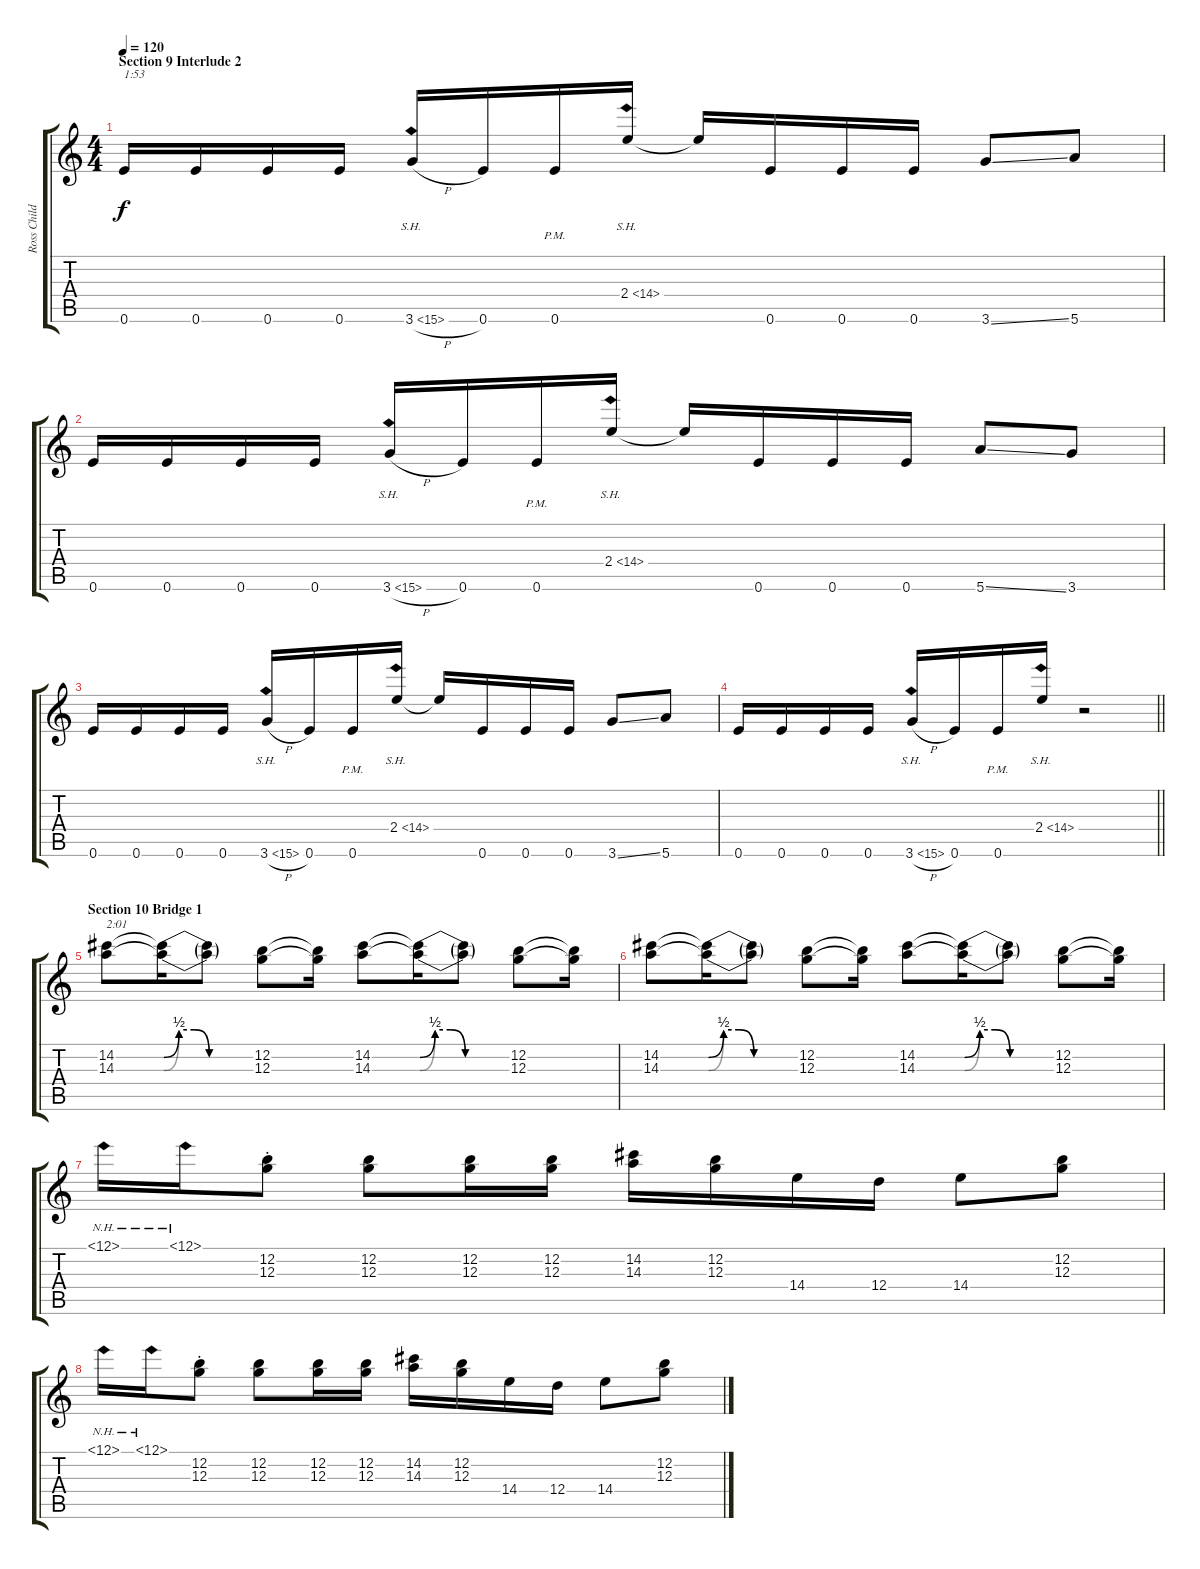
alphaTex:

\track ("Ross Childress" "Ross Child") {instrument overdrivenguitar}
\staff {score tabs}
\tuning (E4 B3 G3 D3 A2 E2) {hide}
\ts (4 4)
\section ("" "Section 9 Interlude 2")
\tempo 120
\clef g2
\ks c
0.6.16{ot 8vb txt "1:53" dy f volume 8} 0.6.16{ot 8vb} 0.6.16{ot 8vb} 0.6.16{ot 8vb} 3.6{sh 12 h}.16{ot 8vb} 0.6.16{ot 8vb} 0.6{pm}.16{ot 8vb} 2.4{sh 12}.16{ot 8vb} 2.4{t}.16{ot 8vb} 0.6.16{ot 8vb} 0.6.16{ot 8vb} 0.6.16{ot 8vb} 3.6{ss}.8{ot 8vb} 5.6.8{ot 8vb} |
0.6.16{ot 8vb} 0.6.16{ot 8vb} 0.6.16{ot 8vb} 0.6.16{ot 8vb} 3.6{sh 12 h}.16{ot 8vb} 0.6.16{ot 8vb} 0.6{pm}.16{ot 8vb} 2.4{sh 12}.16{ot 8vb} 2.4{t}.16{ot 8vb} 0.6.16{ot 8vb} 0.6.16{ot 8vb} 0.6.16{ot 8vb} 5.6{ss}.8{ot 8vb} 3.6.8{ot 8vb} |
0.6.16{ot 8vb volume 6} 0.6.16{ot 8vb} 0.6.16{ot 8vb} 0.6.16{ot 8vb} 3.6{sh 12 h}.16{ot 8vb} 0.6.16{ot 8vb} 0.6{pm}.16{ot 8vb} 2.4{sh 12}.16{ot 8vb} 2.4{t}.16{ot 8vb} 0.6.16{ot 8vb} 0.6.16{ot 8vb} 0.6.16{ot 8vb} 3.6{ss}.8{ot 8vb} 5.6.8{ot 8vb} |
\barLineRight lightlight
0.6.16{ot 8vb} 0.6.16{ot 8vb} 0.6.16{ot 8vb} 0.6.16{ot 8vb} 3.6{sh 12 h}.16{ot 8vb} 0.6.16{ot 8vb} 0.6{pm}.16{ot 8vb} 2.4{sh 12}.16{ot 8vb} r.2{ot 8vb} |
\section ("" "Section 10 Bridge 1")
(14.2 14.3).8{txt "2:01" volume 10} (14.2{be (custom 0 0 10 2 20 2 30 0 60 0) t} 14.3{be (custom 0 0 10 2 20 2 30 0 60 0) t}).16 (14.2{t} 14.3{t}).8 (12.2 12.3).8 (12.2{t} 12.3{t}).16 (14.2 14.3).8 (14.2{be (custom 0 0 10 2 20 2 30 0 60 0) t} 14.3{be (custom 0 0 10 2 20 2 30 0 60 0) t}).16 (14.2{t} 14.3{t}).8 (12.2 12.3).8 (12.2{t} 12.3{t}).16 |
(14.2 14.3).8 (14.2{be (custom 0 0 10 2 20 2 30 0 60 0) t} 14.3{be (custom 0 0 10 2 20 2 30 0 60 0) t}).16 (14.2{t} 14.3{t}).8 (12.2 12.3).8 (12.2{t} 12.3{t}).16 (14.2 14.3).8 (14.2{be (custom 0 0 10 2 20 2 30 0 60 0) t} 14.3{be (custom 0 0 10 2 20 2 30 0 60 0) t}).16 (14.2{t} 14.3{t}).8 (12.2 12.3).8 (12.2{t} 12.3{t}).16 |
12.1{nh}.16 12.1{nh}.16 (12.2{st} 12.3{st}).8 (12.2 12.3).8 (12.2 12.3).16 (12.2 12.3).16 (14.2 14.3).16 (12.2 12.3).16 14.4.16 12.4.16 14.4.8 (12.2 12.3).8 |
12.1{nh}.16 12.1{nh}.16 (12.2{st} 12.3{st}).8 (12.2 12.3).8 (12.2 12.3).16 (12.2 12.3).16 (14.2 14.3).16 (12.2 12.3).16 14.4.16 12.4.16 14.4.8 (12.2 12.3).8
